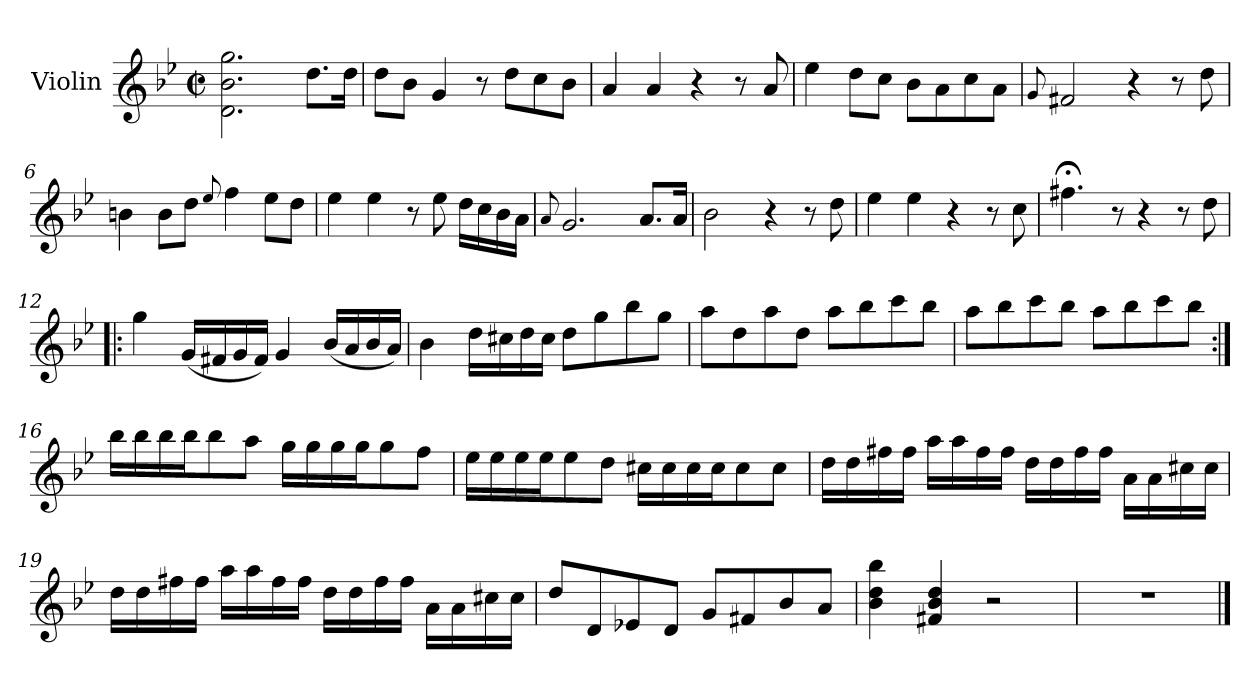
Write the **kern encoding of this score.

**kern
*part1
*staff1
*I"Violin
*I'Vln.
*clefG2
*k[b-e-]
*M2/2
*met(c|)
=1
2.d\ 2.b-\ 2.gg\
8.dd\L
16dd\Jk
=2
8dd\L
8b-\J
4g/
8r
8dd\L
8cc\
8b-\J
=3
4a/
4a/
4r
8r
8a/
=4
4ee-\
8dd\L
8cc\J
8b-\L
8a\
8cc\
8a\J
!!LO:LB:g=z
=5
8qqg/
2f#X/
4r
8r
8dd\
=6
4bn\
8b\L
8dd\J
8qqee-/
4ff\
8ee-\L
8dd\J
=7
4ee-\
4ee-\
8r
8ee-\
16dd\LL
16cc\
16b-\
16a\JJ
=8
8qqa/
2.g/
8.a/L
16a/Jk
=9
2b-\
4r
8r
8dd\
!!LO:LB:g=z
=10
4ee-\
4ee-\
4r
8r
8cc\
=11
4.ff#X;<\
8r
4r
8r
8dd\
=12!|:
4gg\
(<16g/LL
16f#X/
16g/
16f#/JJ)
4g/
(<16b-/LL
16a/
16b-/
16a/JJ)
=13
4b-\
16dd\LL
16cc#X\
16dd\
16cc#\JJ
8dd\L
8gg\
8bb-\
8gg\J
!!LO:LB:g=z
=14
8aa\L
8dd\
8aa\
8dd\J
8aa\L
8bb-\
8ccc\
8bb-\J
=15
8aa\L
8bb-\
8ccc\
8bb-\J
8aa\L
8bb-\
8ccc\
8bb-\J
=16:|!
16bb-\LL
16bb-\
16bb-\
16bb-\J
8bb-\
8aa\J
16gg\LL
16gg\
16gg\
16gg\J
8gg\
8ff\J
!!LO:LB:g=z
=17
16ee-\LL
16ee-\
16ee-\
16ee-\J
8ee-\
8dd\J
16cc#X\LL
16cc#\
16cc#\
16cc#\J
8cc#\
8cc#\J
=18
16dd\LL
16dd\
16ff#X\
16ff#\JJ
16aa\LL
16aa\
16ff#\
16ff#\JJ
16dd\LL
16dd\
16ff#\
16ff#\JJ
16a\LL
16a\
16cc#X\
16cc#\JJ
!!LO:LB:g=z
=19
16dd\LL
16dd\
16ff#X\
16ff#\JJ
16aa\LL
16aa\
16ff#\
16ff#\JJ
16dd\LL
16dd\
16ff#\
16ff#\JJ
16a\LL
16a\
16cc#X\
16cc#\JJ
!!LO:LB:g=z
=20
8dd/L
8d/
8e-X/
8d/J
8g/L
8f#X/
8b-/
8a/J
=21
4b-\ 4dd\ 4bb-\
4f#X/ 4b-/ 4dd/
2r
=22
1r
==
*-
